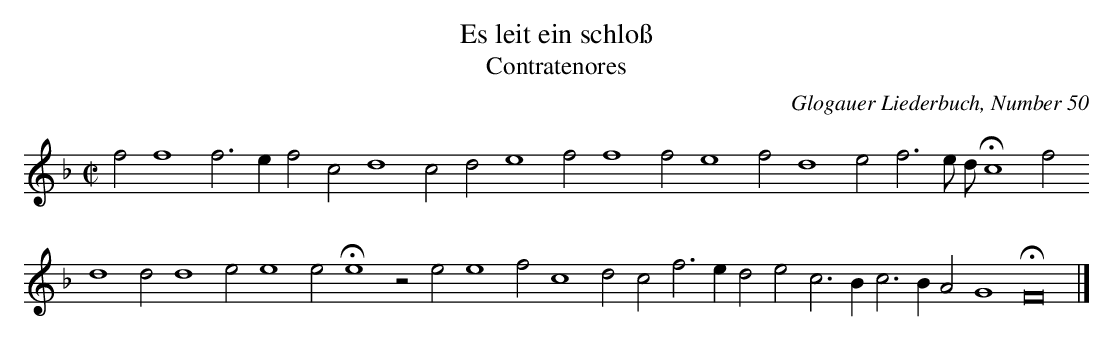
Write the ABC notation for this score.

X:1
T:Es leit ein schloß
T:Contratenores
C:Glogauer Liederbuch, Number 50
M:C|
L:1/2
K:F -8va
f f2 f > e f c d2 c d e2 f f2 f e2 f d2 e f3/2 e// d// Hc2 f
d2 d d2 e e2 e He2 z e e2 f c2 d c f3/2 e/ d e c3/2 B/ c > B A G2 HF4 |]
